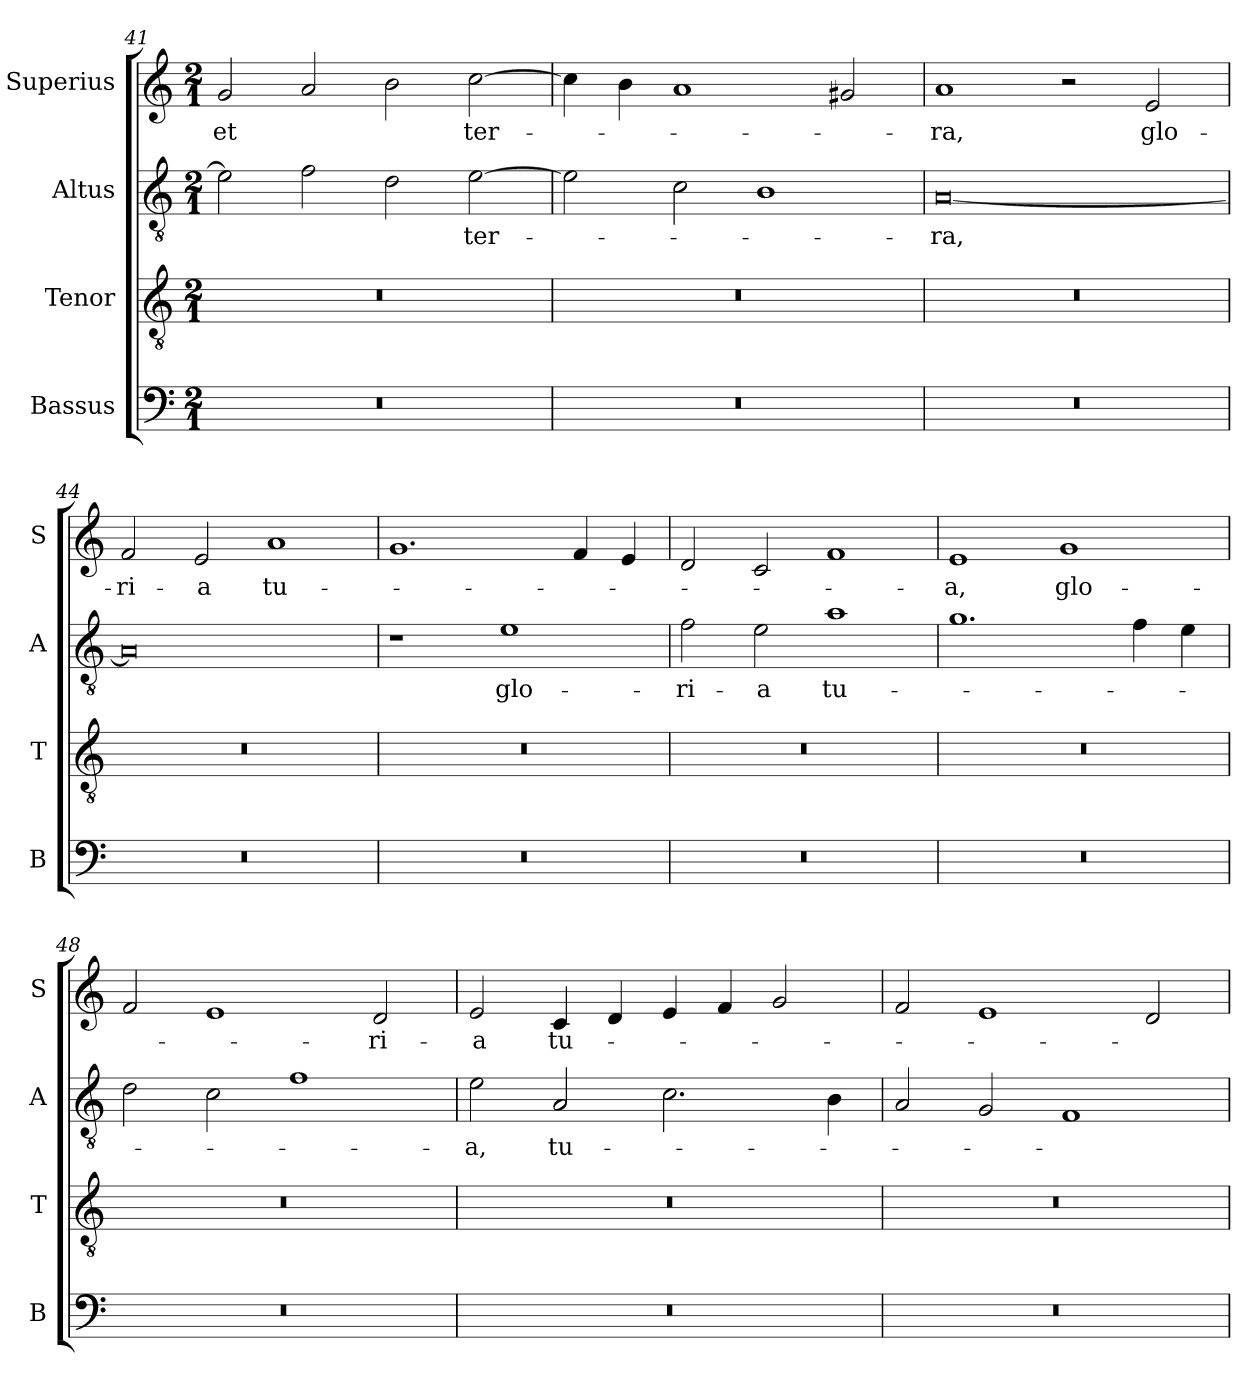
**kern	**kern	**kern	**text	**kern	**text
*part4	*part3	*part2	*part2	*part1	*part1
*staff4	*staff3	*staff2	*staff2	*staff1	*staff1
*I"Bassus	*I"Tenor	*I"Altus	*	*I"Superius	*
*I'B	*I'T	*I'A	*	*I'S	*
*clefF4	*clefGv2	*clefGv2	*	*clefG2	*
*k[]	*k[]	*k[]	*	*k[]	*
*M2/1	*M2/1	*M2/1	*	*M2/1	*
=41	=41	=41	=41	=41	=41
0r	0r	2e\]	.	2g/	et
.	.	2f\	.	2a/	.
.	.	2d\	.	2b\	.
.	.	[2e\	ter-	[2cc\	ter-
=42	=42	=42	=42	=42	=42
0r	0r	2e\]	.	4cc\]	.
.	.	.	.	4b\	.
.	.	2c\	.	1a	.
.	.	1B	.	.	.
.	.	.	.	2g#X/	.
=43	=43	=43	=43	=43	=43
0r	0r	[0A	-ra,	1a	-ra,
.	.	.	.	2r	.
.	.	.	.	2e/	glo-
=44	=44	=44	=44	=44	=44
0r	0r	0A]	.	2f/	-ri-
.	.	.	.	2e/	-a
.	.	.	.	1a	tu-
=45	=45	=45	=45	=45	=45
0r	0r	1r	.	1.g	.
.	.	1e	glo-	.	.
.	.	.	.	4f/	.
.	.	.	.	4e/	.
=46	=46	=46	=46	=46	=46
0r	0r	2f\	-ri-	2d/	.
.	.	2e\	-a	2c/	.
.	.	1a	tu-	1f	.
=47	=47	=47	=47	=47	=47
0r	0r	1.g	.	1e	-a,
.	.	.	.	1g	glo-
.	.	4f\	.	.	.
.	.	4e\	.	.	.
=48	=48	=48	=48	=48	=48
0r	0r	2d\	.	2f/	.
.	.	2c\	.	1e	.
.	.	1f	.	.	.
.	.	.	.	2d/	-ri-
=49	=49	=49	=49	=49	=49
0r	0r	2e\	a,	2e/	-a
.	.	2A/	tu-	4c/	tu-
.	.	.	.	4d/	.
.	.	2.c\	.	4e/	.
.	.	.	.	4f/	.
.	.	.	.	2g/	.
.	.	4B\	.	.	.
=50	=50	=50	=50	=50	=50
0r	0r	2A/	.	2f/	.
.	.	2G/	.	1e	.
.	.	1F	.	.	.
.	.	.	.	2d/	.
=	=	=	=	=	=
*-	*-	*-	*-	*-	*-
